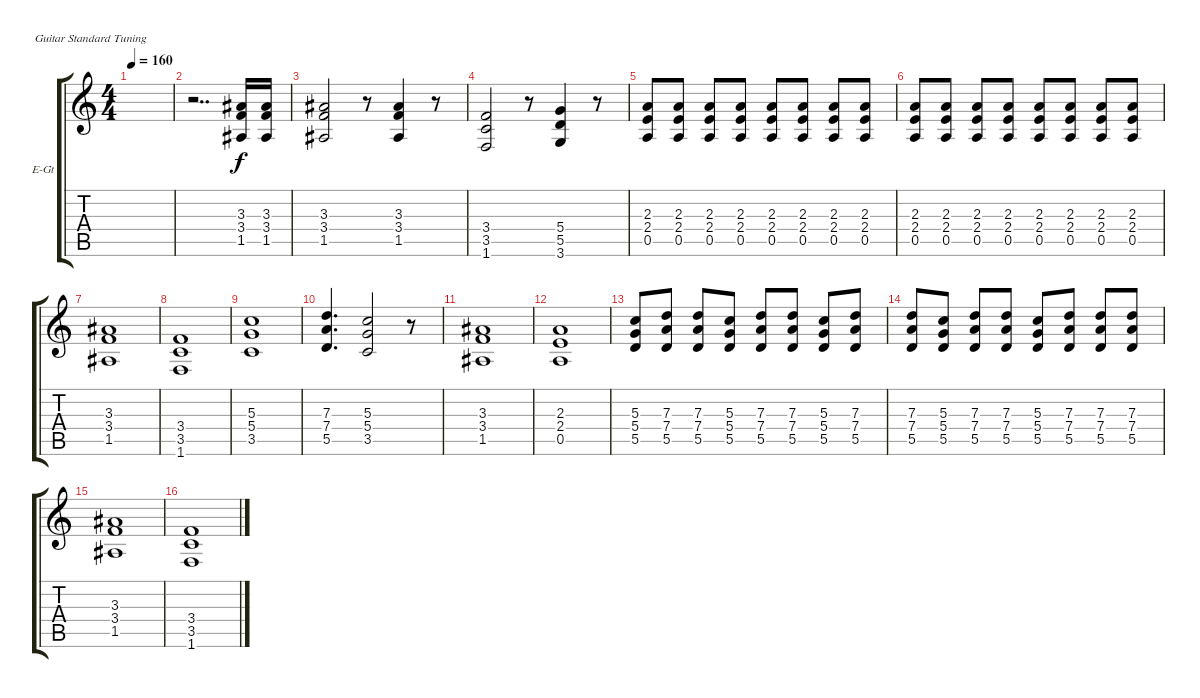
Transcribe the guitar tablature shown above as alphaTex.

\defaultSystemsLayout 4
\bracketExtendMode groupsimilarinstruments
\firstSystemTrackNameOrientation horizontal
\otherSystemsTrackNameOrientation horizontal
\track ("Electric Guitar" "E-Gt") {instrument overdrivenguitar}
\staff {score tabs}
\tuning (E4 B3 G3 D3 A2 E2)
\ts (4 4)
\tempo 160
\clef g2
\ks c
|
r.2{dd} (3.3 3.4 1.5).16 (3.3 3.4 1.5).16 |
(3.3 3.4 1.5).2 r.8 (3.4 1.5 3.3).4 r.8 |
(3.4 1.6 3.5).2 r.8 (5.4 5.5 3.6).4 r.8 |
(2.3 2.4 0.5).8 (2.3 2.4 0.5).8 (2.3 2.4 0.5).8 (2.3 2.4 0.5).8 (2.3 2.4 0.5).8 (2.3 2.4 0.5).8 (2.3 2.4 0.5).8 (2.3 2.4 0.5).8 |
(2.3 2.4 0.5).8 (2.3 2.4 0.5).8 (2.3 2.4 0.5).8 (2.3 2.4 0.5).8 (2.3 2.4 0.5).8 (2.3 2.4 0.5).8 (2.3 2.4 0.5).8 (2.3 2.4 0.5).8 |
(3.3 3.4 1.5).1 |
(3.4 3.5 1.6).1 |
(5.3 5.4 3.5).1 |
(7.3 7.4 5.5).4{d} (5.3 5.4 3.5).2 r.8 |
(3.3 3.4 1.5).1 |
(2.3 2.4 0.5).1 |
(5.3 5.4 5.5).8 (7.3 7.4 5.5).8 (7.3 7.4 5.5).8 (5.3 5.4 5.5).8 (7.3 7.4 5.5).8 (7.3 7.4 5.5).8 (5.3 5.4 5.5).8 (7.3 7.4 5.5).8 |
(7.3 7.4 5.5).8 (5.3 5.4 5.5).8 (7.3 7.4 5.5).8 (7.3 7.4 5.5).8 (5.3 5.4 5.5).8 (7.3 7.4 5.5).8 (7.3 7.4 5.5).8 (7.3 7.4 5.5).8 |
(3.3 3.4 1.5).1 |
(3.4 3.5 1.6).1
